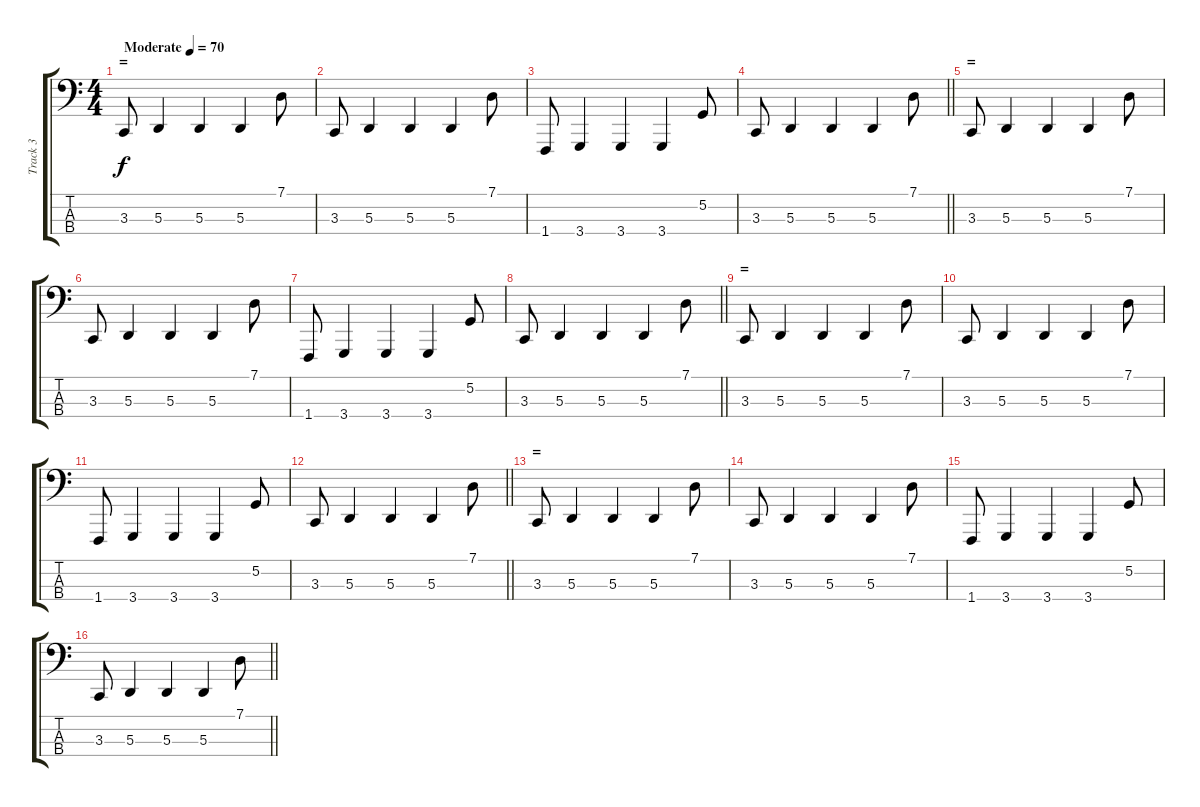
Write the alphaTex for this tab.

\track ("Track 3" "Track 3") {instrument brightacousticpiano}
\staff {score tabs}
\tuning (G2 D2 A1 E1) {hide}
\ts (4 4)
\section ("" "=")
\tempo (70 "Moderate")
\clef f4
\ks c
3.3.8{dy f instrument brightacousticpiano} 5.3.4 5.3.4 5.3.4 7.1.8 |
3.3.8 5.3.4 5.3.4 5.3.4 7.1.8 |
1.4.8 3.4.4 3.4.4 3.4.4 5.2.8 |
\barLineRight lightlight
3.3.8 5.3.4 5.3.4 5.3.4 7.1.8 |
\section ("" "=")
3.3.8 5.3.4 5.3.4 5.3.4 7.1.8 |
3.3.8 5.3.4 5.3.4 5.3.4 7.1.8 |
1.4.8 3.4.4 3.4.4 3.4.4 5.2.8 |
\barLineRight lightlight
3.3.8 5.3.4 5.3.4 5.3.4 7.1.8 |
\section ("" "=")
3.3.8 5.3.4 5.3.4 5.3.4 7.1.8 |
3.3.8 5.3.4 5.3.4 5.3.4 7.1.8 |
1.4.8 3.4.4 3.4.4 3.4.4 5.2.8 |
\barLineRight lightlight
3.3.8 5.3.4 5.3.4 5.3.4 7.1.8 |
\section ("" "=")
3.3.8 5.3.4 5.3.4 5.3.4 7.1.8 |
3.3.8 5.3.4 5.3.4 5.3.4 7.1.8 |
1.4.8 3.4.4 3.4.4 3.4.4 5.2.8 |
\barLineRight lightlight
3.3.8 5.3.4 5.3.4 5.3.4 7.1.8
